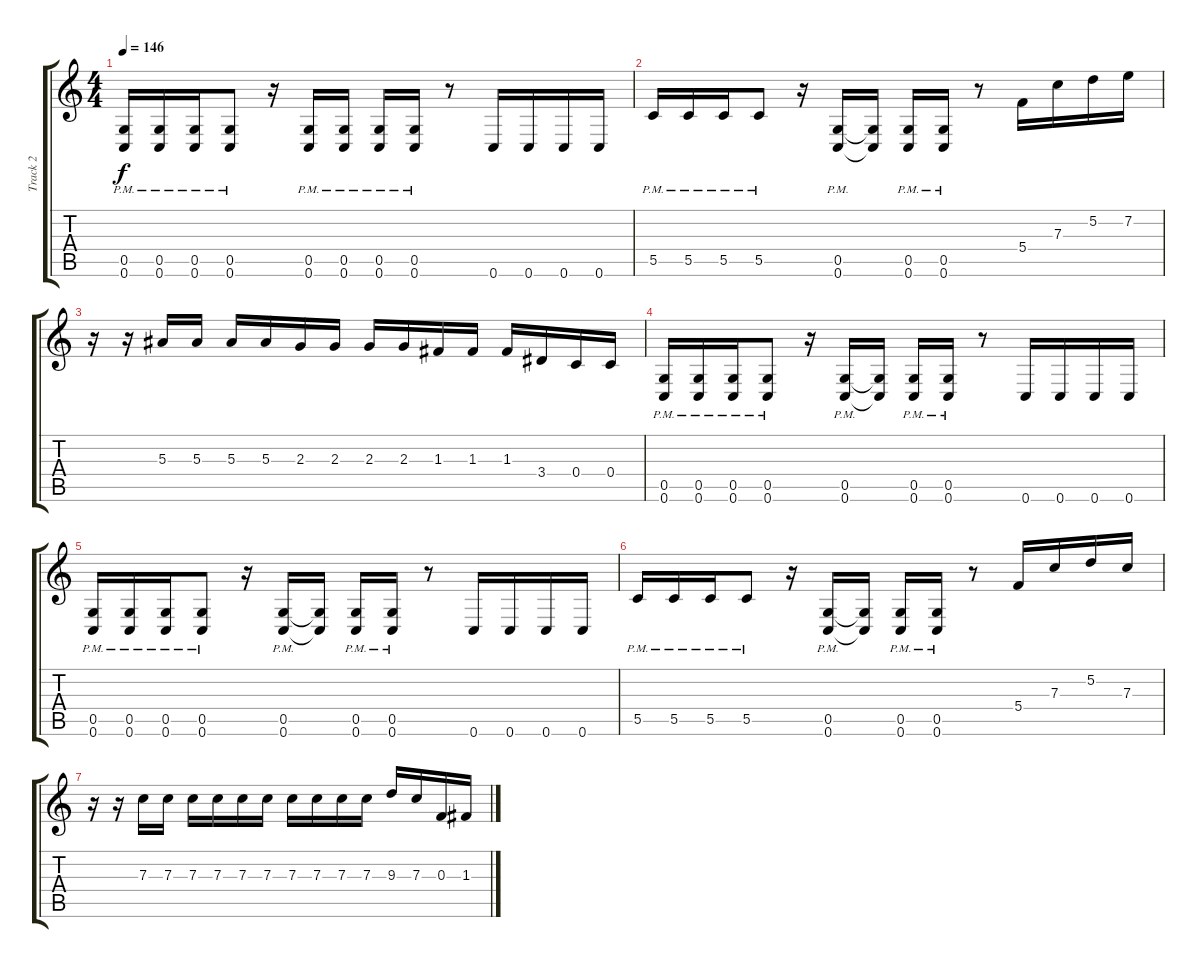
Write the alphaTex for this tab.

\track ("Track 2" "Track 2") {instrument distortionguitar bank 255}
\staff {score tabs}
\tuning (D4 A3 F3 C3 G2 C2) {hide}
\ts (4 4)
\tempo 146
\clef g2
\ks c
(0.5{pm} 0.6{pm}).16{dy f} (0.5{pm} 0.6{pm}).16 (0.5{pm} 0.6{pm}).16 (0.5{pm} 0.6{pm}).8 r.16 (0.5{pm} 0.6{pm}).16 (0.5{pm} 0.6{pm}).16 (0.5{pm} 0.6{pm}).16 (0.5{pm} 0.6{pm}).16 r.8 0.6.16 0.6.16 0.6.16 0.6.16 |
5.5{pm}.16{volume 10} 5.5{pm}.16 5.5{pm}.16 5.5{pm}.8 r.16 (0.5{pm} 0.6{pm}).16 (0.5{t} 0.6{t}).16 (0.5{pm} 0.6{pm}).16 (0.5{pm} 0.6{pm}).16 r.8 5.4.16 7.3.16 5.2.16 7.2.16 |
r.16 r.16 5.3.16 5.3.16 5.3.16 5.3.16 2.3.16 2.3.16 2.3.16 2.3.16 1.3.16 1.3.16 1.3.16 3.4.16 0.4.16 0.4.16 |
(0.5{pm} 0.6{pm}).16{volume 10} (0.5{pm} 0.6{pm}).16 (0.5{pm} 0.6{pm}).16 (0.5{pm} 0.6{pm}).8 r.16 (0.5{pm} 0.6{pm}).16 (0.5{t} 0.6{t}).16 (0.5{pm} 0.6{pm}).16 (0.5{pm} 0.6{pm}).16 r.8 0.6.16 0.6.16 0.6.16 0.6.16 |
(0.5{pm} 0.6{pm}).16 (0.5{pm} 0.6{pm}).16 (0.5{pm} 0.6{pm}).16 (0.5{pm} 0.6{pm}).8 r.16 (0.5{pm} 0.6{pm}).16 (0.5{t} 0.6{t}).16 (0.5{pm} 0.6{pm}).16 (0.5{pm} 0.6{pm}).16 r.8 0.6.16 0.6.16 0.6.16 0.6.16 |
5.5{pm}.16{volume 10} 5.5{pm}.16 5.5{pm}.16 5.5{pm}.8 r.16 (0.5{pm} 0.6{pm}).16 (0.5{t} 0.6{t}).16 (0.5{pm} 0.6{pm}).16 (0.5{pm} 0.6{pm}).16 r.8 5.4.16 7.3.16 5.2.16 7.3.16 |
r.16 r.16 7.3.16 7.3.16 7.3.16 7.3.16 7.3.16 7.3.16 7.3.16 7.3.16 7.3.16 7.3.16 9.3.16 7.3.16 0.3.16 1.3.16
